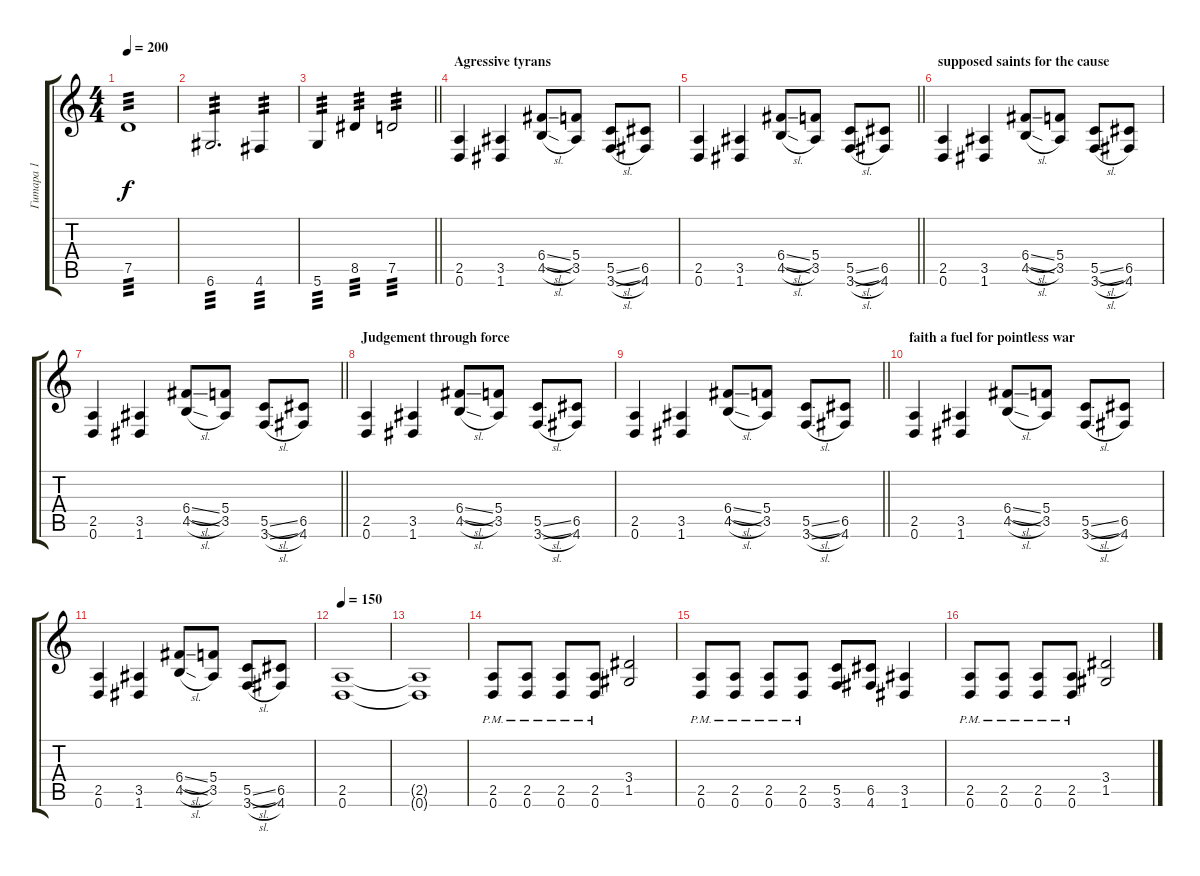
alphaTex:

\track ("Гитара 1" "Гитара 1") {instrument distortionguitar}
\staff {score tabs}
\tuning (D4 A3 F3 C3 G2 D2) {hide}
\ts (4 4)
\tempo 200
\clef g2
\ks c
7.5.1{tp 3 dy f} |
6.6.2{d tp 3} 4.6.4{tp 3} |
\barLineRight lightlight
5.6.4{tp 3} 8.5.4{tp 3} 7.5.2{tp 3} |
\section ("" "Agressive tyrans")
(2.5 0.6).4 (3.5 1.6).4 (6.4{sl} 4.5{sl}).8 (5.4 3.5).8 (5.5{sl} 3.6{sl}).8 (6.5 4.6).8 |
\barLineRight lightlight
(2.5 0.6).4 (3.5 1.6).4 (6.4{sl} 4.5{sl}).8 (5.4 3.5).8 (5.5{sl} 3.6{sl}).8 (6.5 4.6).8 |
\section ("" "supposed saints for the cause")
(2.5 0.6).4 (3.5 1.6).4 (6.4{sl} 4.5{sl}).8 (5.4 3.5).8 (5.5{sl} 3.6{sl}).8 (6.5 4.6).8 |
\barLineRight lightlight
(2.5 0.6).4 (3.5 1.6).4 (6.4{sl} 4.5{sl}).8 (5.4 3.5).8 (5.5{sl} 3.6{sl}).8 (6.5 4.6).8 |
\section ("" "Judgement through force")
(2.5 0.6).4 (3.5 1.6).4 (6.4{sl} 4.5{sl}).8 (5.4 3.5).8 (5.5{sl} 3.6{sl}).8 (6.5 4.6).8 |
\barLineRight lightlight
(2.5 0.6).4 (3.5 1.6).4 (6.4{sl} 4.5{sl}).8 (5.4 3.5).8 (5.5{sl} 3.6{sl}).8 (6.5 4.6).8 |
\section ("" "faith a fuel for pointless war")
(2.5 0.6).4 (3.5 1.6).4 (6.4{sl} 4.5{sl}).8 (5.4 3.5).8 (5.5{sl} 3.6{sl}).8 (6.5 4.6).8 |
(2.5 0.6).4 (3.5 1.6).4 (6.4{sl} 4.5{sl}).8 (5.4 3.5).8 (5.5{sl} 3.6{sl}).8 (6.5 4.6).8 |
\tempo 150
(2.5 0.6).1 |
(2.5{t} 0.6{t}).1 |
(2.5{pm} 0.6{pm}).8 (2.5{pm} 0.6{pm}).8 (2.5{pm} 0.6{pm}).8 (2.5{pm} 0.6{pm}).8 (3.4 1.5).2 |
(2.5{pm} 0.6{pm}).8 (2.5{pm} 0.6{pm}).8 (2.5{pm} 0.6{pm}).8 (2.5{pm} 0.6{pm}).8 (5.5 3.6).8 (6.5 4.6).8 (3.5 1.6).4 |
(2.5{pm} 0.6{pm}).8 (2.5{pm} 0.6{pm}).8 (2.5{pm} 0.6{pm}).8 (2.5{pm} 0.6{pm}).8 (3.4 1.5).2
